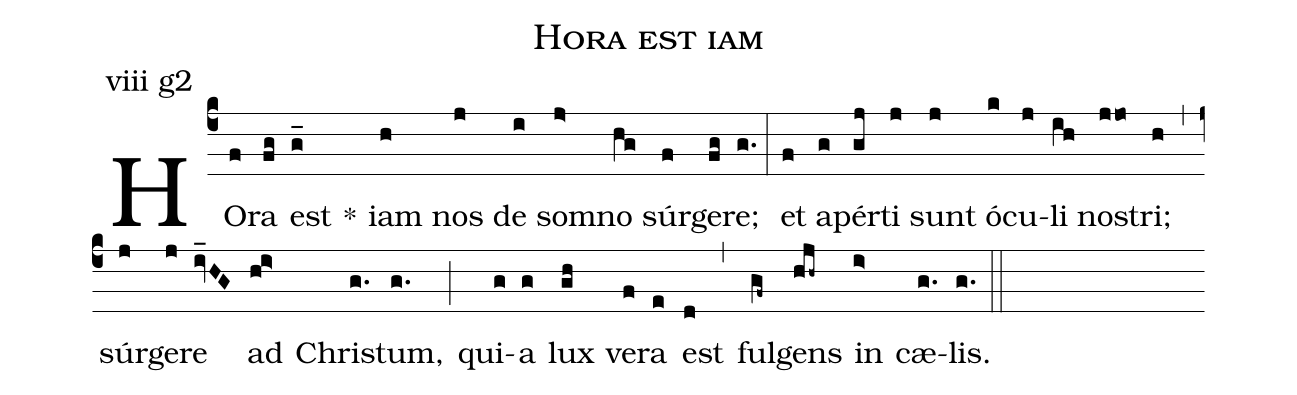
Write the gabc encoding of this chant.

name: Hora est iam;
annotation: viii g2;
mode: 8;
%%
(c4)
HO(f)ra(fg) est(g_) *()
iam(h) nos(j) de(i) som(j>)no(hg) súr(f)ge(fg)re;(g.) (:)
et(f) a(g)pér(gj)ti(j) sunt(j) ó(k)cu(j)li(ih) no(jjo)stri;(h) (,)
súr(j)ge(j)re(iv_HG) ad(hi>) Chri(g.)stum,(g.) (;)
qui(g)a(g) lux(gh) ve(f)ra(e) est(d) (,)
ful(gf~)gens(hjh~) in(i>) cæ(g.)lis.(g.) (::)
